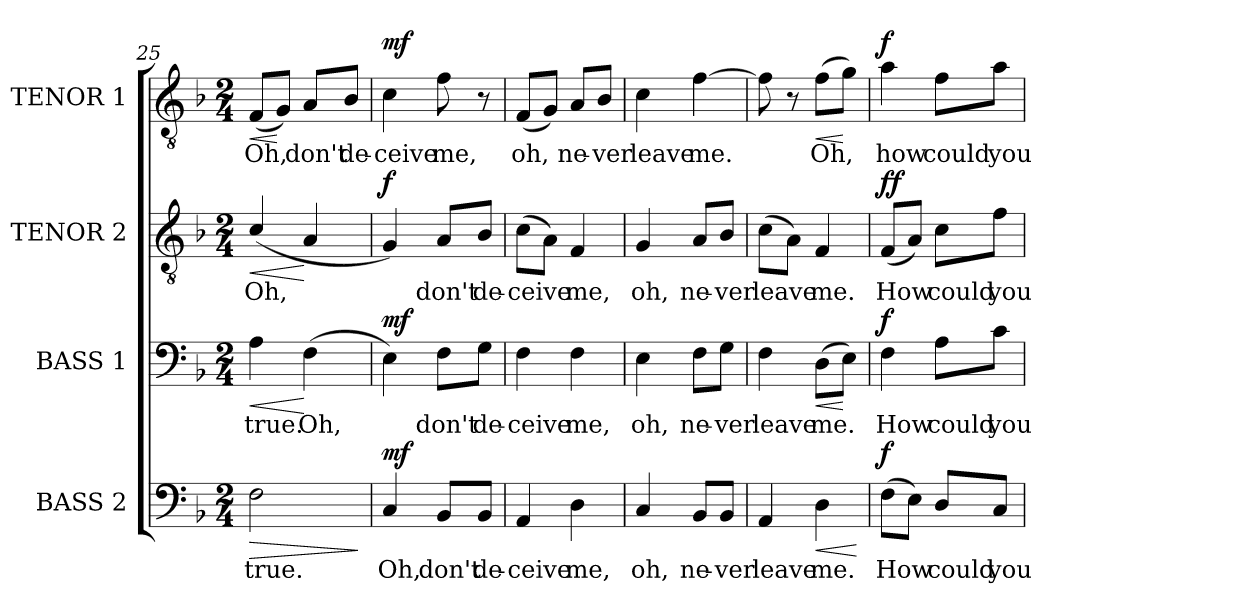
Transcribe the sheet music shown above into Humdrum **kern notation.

**kern	**text	**dynam	**kern	**text	**dynam	**kern	**text	**dynam	**kern	**text	**dynam
*part4	*part4	*part4	*part3	*part3	*part3	*part2	*part2	*part2	*part1	*part1	*part1
*staff4	*staff4	*staff4	*staff3	*staff3	*staff3	*staff2	*staff2	*staff2	*staff1	*staff1	*staff1
*I"BASS 2	*	*	*I"BASS 1	*	*	*I"TENOR 2	*	*	*I"TENOR 1	*	*
*I'B. 2	*	*	*I'B. 1	*	*	*I'T. 2	*	*	*I'T. 1	*	*
*clefF4	*	*	*clefF4	*	*	*clefGv2	*	*	*clefGv2	*	*
*	*	*	*	*	*	*ITrd7c12	*	*	*ITrd7c12	*	*
*k[b-]	*	*	*k[b-]	*	*	*k[b-]	*	*	*k[b-]	*	*
*F:	*	*	*F:	*	*	*F:	*	*	*F:	*	*
*M2/4	*	*	*M2/4	*	*	*M2/4	*	*	*M2/4	*	*
=25	=25	=25	=25	=25	=25	=25	=25	=25	=25	=25	=25
!	!LO:LY:b:color=#000000	!LO:HP:b	!	!	!	!	!	!	!	!	!
!	!	!	!	!LO:LY:b:color=#000000	!LO:HP:b	!	!	!	!	!	!
!	!	!	!	!	!	!	!LO:LY:b:color=#000000	!LO:HP:b	!	!	!
!	!	!	!	!	!	!	!	!	!	!LO:LY:b:color=#000000	!LO:HP:b
2Fi\	true.	>	4Ai\	true.	<	(4Ci/	Oh,	<	(8FFi/L	Oh,	<
.	.	.	.	.	.	.	.	.	8GGi/J)	.	[
!	!	!	!	!LO:LY:b:color=#000000	!	!	!	!	!	!	!
!	!	!	!	!	!	!	!	!	!	!LO:LY:b:color=#000000	!
.	.	.	(4Fi\	Oh,	[	4AAi/	.	[	8AAi/L	don't	.
!	!	!	!	!	!	!	!	!	!	!LO:LY:b:color=#000000	!
.	.	.	.	.	.	.	.	.	8BB-i/J	de-	.
.	.	]	.	.	.	.	.	.	.	.	.
=26	=26	=26	=26	=26	=26	=26	=26	=26	=26	=26	=26
!	!LO:LY:b:color=#000000	!	!	!	!	!	!	!	!	!	!
!	!	!	!	!	!	!	!	!	!	!LO:LY:b:color=#000000	!
4Ci/	Oh,	mf	4Ei\)	.	mf	4GGi/)	.	f	4Ci\	-ceive	mf
!	!LO:LY:b:color=#000000	!	!	!	!	!	!	!	!	!	!
!	!	!	!	!LO:LY:b:color=#000000	!	!	!	!	!	!	!
!	!	!	!	!	!	!	!LO:LY:b:color=#000000	!	!	!	!
!	!	!	!	!	!	!	!	!	!	!LO:LY:b:color=#000000	!
8BB-i/L	don't	.	8Fi\L	don't	.	8AAi/L	don't	.	8Fi\	me,	.
!	!LO:LY:b:color=#000000	!	!	!	!	!	!	!	!	!	!
!	!	!	!	!LO:LY:b:color=#000000	!	!	!	!	!	!	!
!	!	!	!	!	!	!	!LO:LY:b:color=#000000	!	!	!	!
8BB-i/J	de-	.	8Gi\J	de-	.	8BB-i/J	de-	.	8r	.	.
=27	=27	=27	=27	=27	=27	=27	=27	=27	=27	=27	=27
!	!LO:LY:b:color=#000000	!	!	!	!	!	!	!	!	!	!
!	!	!	!	!LO:LY:b:color=#000000	!	!	!	!	!	!	!
!	!	!	!	!	!	!	!LO:LY:b:color=#000000	!	!	!	!
!	!	!	!	!	!	!	!	!	!	!LO:LY:b:color=#000000	!
4AAi/	-ceive	.	4Fi\	-ceive	.	(8Ci\L	-ceive	.	(8FFi/L	oh,	.
.	.	.	.	.	.	8AAi\J)	.	.	8GGi/J)	.	.
!	!LO:LY:b:color=#000000	!	!	!	!	!	!	!	!	!	!
!	!	!	!	!LO:LY:b:color=#000000	!	!	!	!	!	!	!
!	!	!	!	!	!	!	!LO:LY:b:color=#000000	!	!	!	!
!	!	!	!	!	!	!	!	!	!	!LO:LY:b:color=#000000	!
4Di\	me,	.	4Fi\	me,	.	4FFi/	me,	.	8AAi/L	ne-	.
!	!	!	!	!	!	!	!	!	!	!LO:LY:b:color=#000000	!
.	.	.	.	.	.	.	.	.	8BB-i/J	-ver	.
=28	=28	=28	=28	=28	=28	=28	=28	=28	=28	=28	=28
!	!LO:LY:b:color=#000000	!	!	!	!	!	!	!	!	!	!
!	!	!	!	!LO:LY:b:color=#000000	!	!	!	!	!	!	!
!	!	!	!	!	!	!	!LO:LY:b:color=#000000	!	!	!	!
!	!	!	!	!	!	!	!	!	!	!LO:LY:b:color=#000000	!
4Ci/	oh,	.	4Ei\	oh,	.	4GGi/	oh,	.	4Ci\	leave	.
!	!LO:LY:b:color=#000000	!	!	!	!	!	!	!	!	!	!
!	!	!	!	!LO:LY:b:color=#000000	!	!	!	!	!	!	!
!	!	!	!	!	!	!	!LO:LY:b:color=#000000	!	!	!	!
!	!	!	!	!	!	!	!	!	!	!LO:LY:b:color=#000000	!
8BB-i/L	ne-	.	8Fi\L	ne-	.	8AAi/L	ne-	.	[4Fi\	me.	.
!	!LO:LY:b:color=#000000	!	!	!	!	!	!	!	!	!	!
!	!	!	!	!LO:LY:b:color=#000000	!	!	!	!	!	!	!
!	!	!	!	!	!	!	!LO:LY:b:color=#000000	!	!	!	!
8BB-i/J	-ver	.	8Gi\J	-ver	.	8BB-i/J	-ver	.	.	.	.
=29	=29	=29	=29	=29	=29	=29	=29	=29	=29	=29	=29
!	!LO:LY:b:color=#000000	!	!	!	!	!	!	!	!	!	!
!	!	!	!	!LO:LY:b:color=#000000	!	!	!	!	!	!	!
!	!	!	!	!	!	!	!LO:LY:b:color=#000000	!	!	!	!
4AAi/	leave	.	4Fi\	leave	.	(8Ci\L	leave	.	8Fi\]	.	.
.	.	.	.	.	.	8AAi\J)	.	.	8r	.	.
!	!LO:LY:b:color=#000000	!LO:HP:b	!	!	!	!	!	!	!	!	!
!	!	!	!	!LO:LY:b:color=#000000	!LO:HP:b	!	!	!	!	!	!
!	!	!	!	!	!	!	!LO:LY:b:color=#000000	!	!	!	!
!	!	!	!	!	!	!	!	!	!	!LO:LY:b:color=#000000	!LO:HP:b
4Di\	me.	<	(8Di\L	me.	<	4FFi/	me.	.	(8Fi\L	Oh,	<
.	.	.	8Ei\J)	.	[	.	.	.	8Gi\J)	.	[
.	.	[	.	.	.	.	.	.	.	.	.
!!LO:LB:g=z
=30	=30	=30	=30	=30	=30	=30	=30	=30	=30	=30	=30
!	!LO:LY:b:color=#000000	!	!	!	!	!	!	!	!	!	!
!	!	!	!	!LO:LY:b:color=#000000	!	!	!	!	!	!	!
!	!	!	!	!	!	!	!LO:LY:b:color=#000000	!	!	!	!
!	!	!	!	!	!	!	!	!	!	!LO:LY:b:color=#000000	!
(8Fi\L	How	f	4Fi\	How	f	(8FFi/L	How	ff	4Ai\	how	f
8Ei\J)	.	.	.	.	.	8AAi/J)	.	.	.	.	.
!	!LO:LY:b:color=#000000	!	!	!	!	!	!	!	!	!	!
!	!	!	!	!LO:LY:b:color=#000000	!	!	!	!	!	!	!
!	!	!	!	!	!	!	!LO:LY:b:color=#000000	!	!	!	!
!	!	!	!	!	!	!	!	!	!	!LO:LY:b:color=#000000	!
8Di/L	could	.	8Ai\L	could	.	8Ci\L	could	.	8Fi\L	could	.
!	!LO:LY:b:color=#000000	!	!	!	!	!	!	!	!	!	!
!	!	!	!	!LO:LY:b:color=#000000	!	!	!	!	!	!	!
!	!	!	!	!	!	!	!LO:LY:b:color=#000000	!	!	!	!
!	!	!	!	!	!	!	!	!	!	!LO:LY:b:color=#000000	!
8Ci/J	you	.	8ci\J	you	.	8Fi\J	you	.	8Ai\J	you	.
=	=	=	=	=	=	=	=	=	=	=	=
*-	*-	*-	*-	*-	*-	*-	*-	*-	*-	*-	*-
